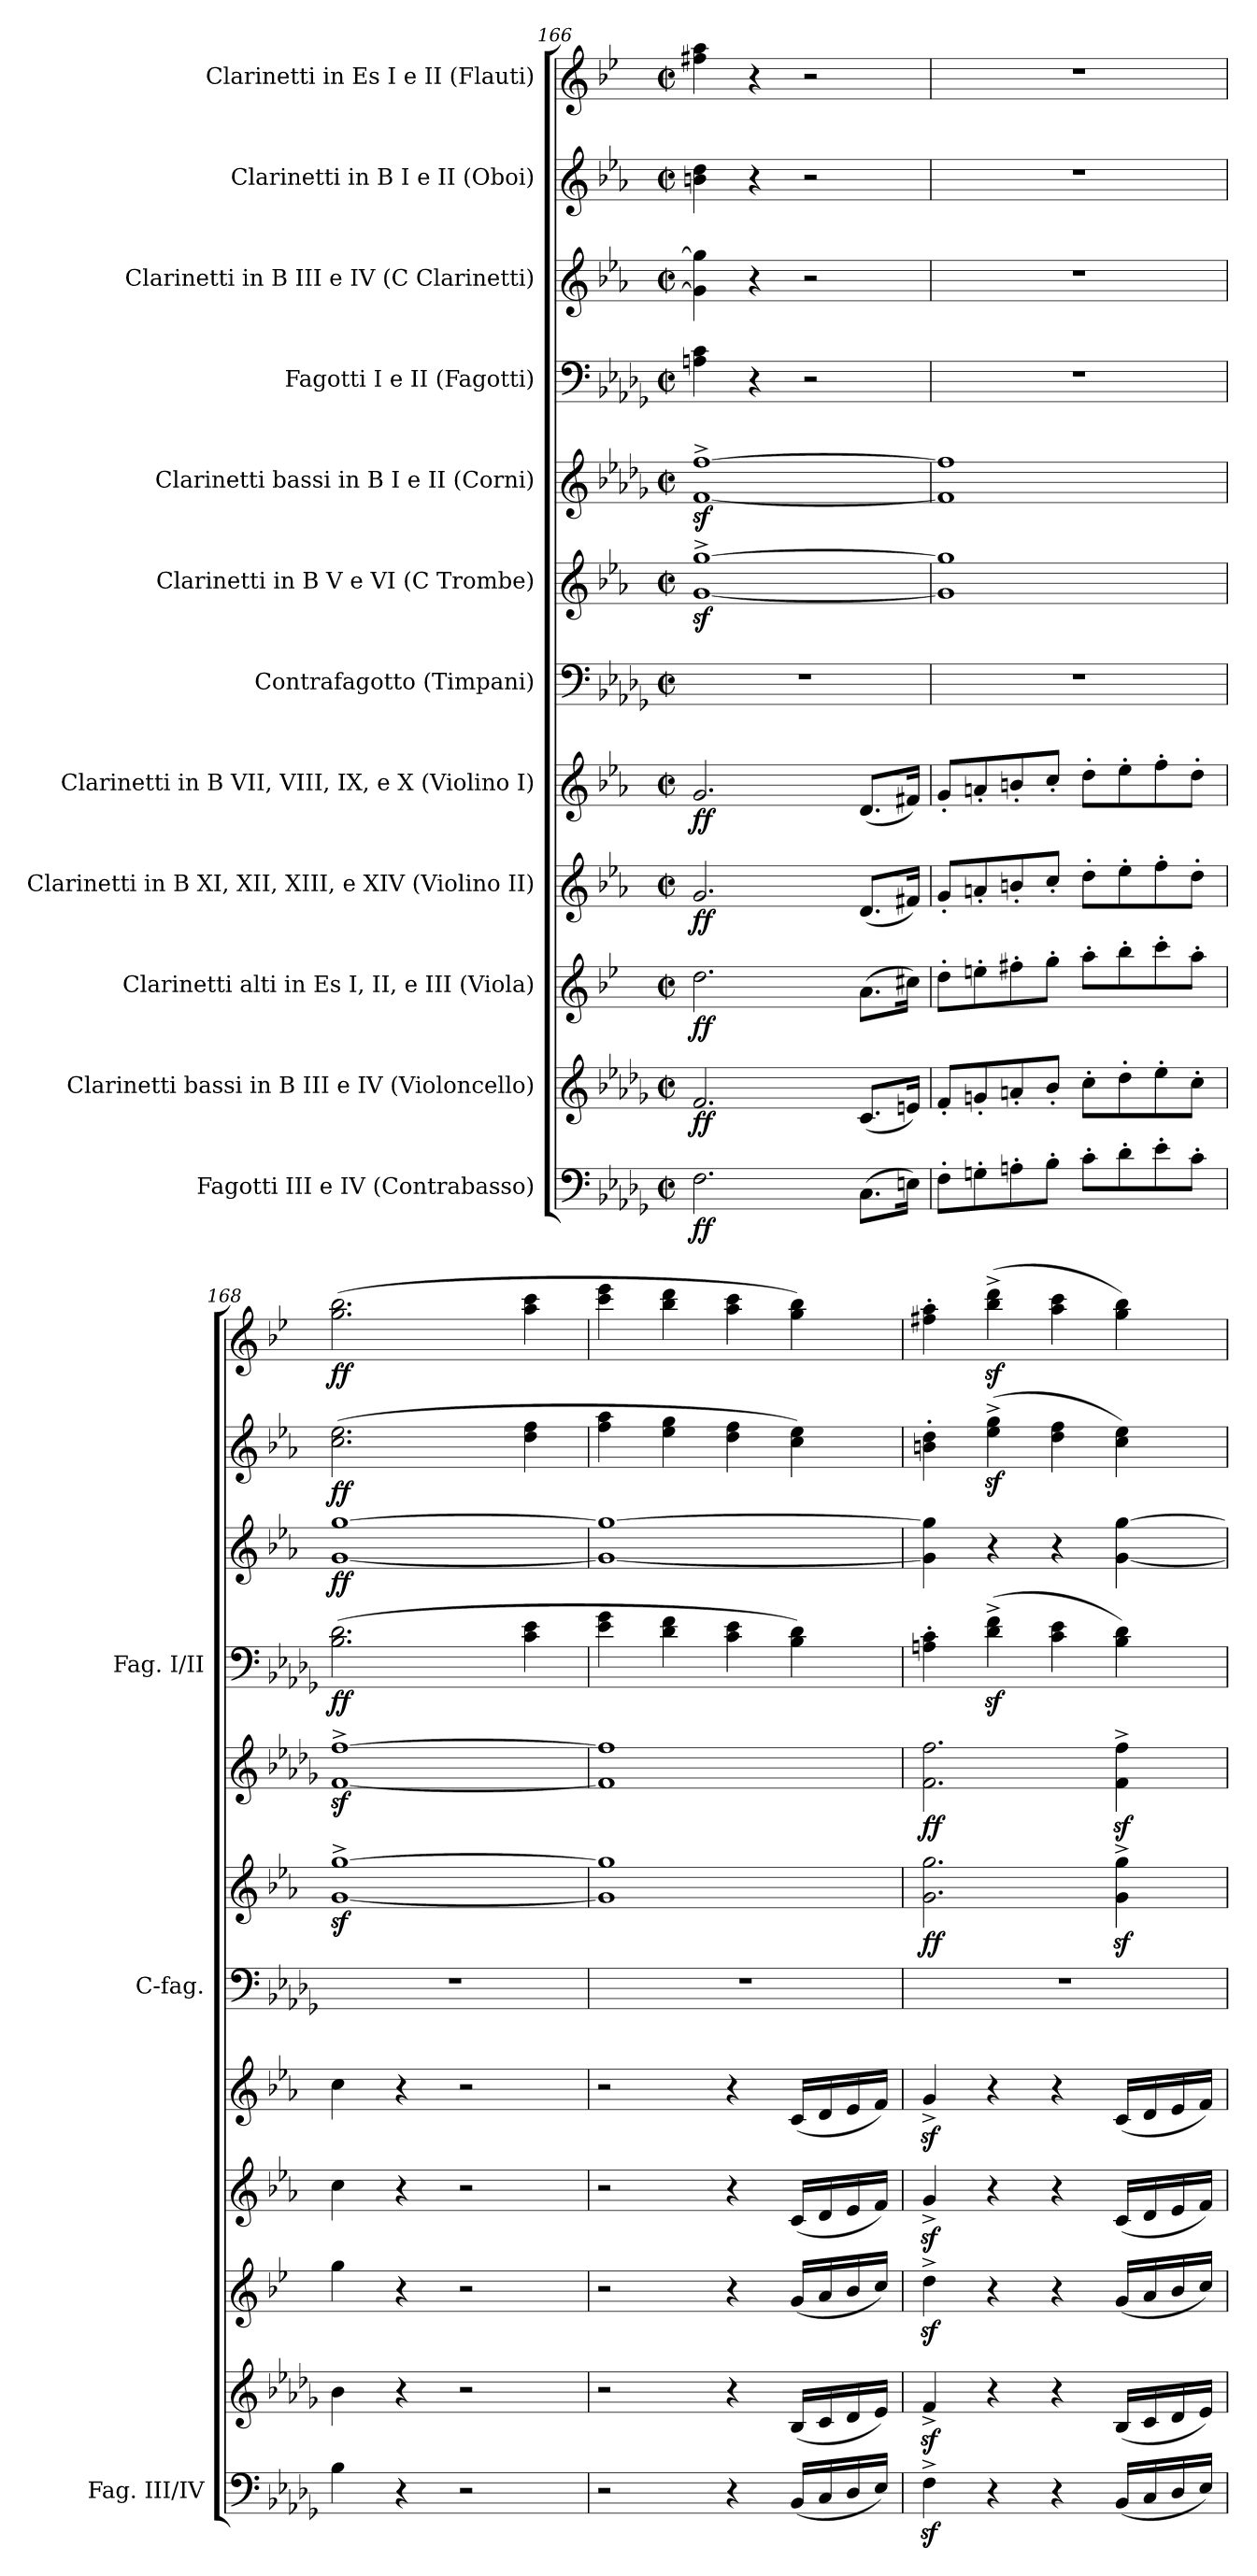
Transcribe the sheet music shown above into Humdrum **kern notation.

**kern	**dynam	**kern	**dynam	**kern	**dynam	**kern	**dynam	**kern	**dynam	**kern	**kern	**dynam	**kern	**dynam	**kern	**dynam	**kern	**dynam	**kern	**dynam	**kern	**dynam
*part12	*part12	*part11	*part11	*part10	*part10	*part9	*part9	*part8	*part8	*part7	*part6	*part6	*part5	*part5	*part4	*part4	*part3	*part3	*part2	*part2	*part1	*part1
*staff12	*staff12	*staff11	*staff11	*staff10	*staff10	*staff9	*staff9	*staff8	*staff8	*staff7	*staff6	*staff6	*staff5	*staff5	*staff4	*staff4	*staff3	*staff3	*staff2	*staff2	*staff1	*staff1
*I"Fagotti III e IV (Contrabasso)	*	*I"Clarinetti bassi in B III e IV (Violoncello)	*	*I"Clarinetti alti in Es I, II, e III (Viola)	*	*I"Clarinetti in B XI, XII, XIII, e XIV (Violino II)	*	*I"Clarinetti in B VII, VIII, IX, e X (Violino I)	*	*I"Contrafagotto (Timpani)	*I"Clarinetti in B V e VI (C Trombe)	*	*I"Clarinetti bassi in B I e II (Corni)	*	*I"Fagotti I e II (Fagotti)	*	*I"Clarinetti in B III e IV (C Clarinetti)	*	*I"Clarinetti in B I e II (Oboi)	*	*I"Clarinetti in Es I e II (Flauti)	*
*I'Fag. III/IV	*	*	*	*	*	*	*	*	*	*I'C-fag.	*	*	*	*	*I'Fag. I/II	*	*	*	*	*	*	*
!!LO:PB:g=z
*clefF4	*	*clefG2	*	*clefG2	*	*clefG2	*	*clefG2	*	*clefF4	*clefG2	*	*clefG2	*	*clefF4	*	*clefG2	*	*clefG2	*	*clefG2	*
*	*	*ITrd8c14	*	*ITrd5c9	*	*ITrd1c2	*	*ITrd1c2	*	*ITrd7c12	*ITrd1c2	*	*ITrd8c14	*	*	*	*ITrd1c2	*	*ITrd1c2	*	*ITrd-2c-3	*
*k[b-e-a-d-g-]	*	*k[b-e-a-d-g-]	*	*k[b-e-a-d-g-]	*	*k[b-e-a-d-g-]	*	*k[b-e-a-d-g-]	*	*k[b-e-a-d-g-]	*k[b-e-a-d-g-]	*	*k[b-e-a-d-g-]	*	*k[b-e-a-d-g-]	*	*k[b-e-a-d-g-]	*	*k[b-e-a-d-g-]	*	*k[b-e-a-d-g-]	*
*M2/2	*	*M2/2	*	*M2/2	*	*M2/2	*	*M2/2	*	*M2/2	*M2/2	*	*M2/2	*	*M2/2	*	*M2/2	*	*M2/2	*	*M2/2	*
*met(c|)	*	*met(c|)	*	*met(c|)	*	*met(c|)	*	*met(c|)	*	*met(c|)	*met(c|)	*	*met(c|)	*	*met(c|)	*	*met(c|)	*	*met(c|)	*	*met(c|)	*
=166	=166	=166	=166	=166	=166	=166	=166	=166	=166	=166	=166	=166	=166	=166	=166	=166	=166	=166	=166	=166	=166	=166
!	!LO:DY:b	!	!LO:DY:b	!	!LO:DY:b	!	!LO:DY:b	!	!LO:DY:b	!	!	!	!	!	!	!	!	!	!	!	!	!
2.F\	ff	2.F/	ff	2.f\	ff	2.f/	ff	2.f/	ff	1r	[1fz<^ [1ffz<^	.	[1Fz<^ [1fz<^	.	4An\ 4c\	.	4f\] 4ff\]	.	4an\ 4cc\	.	4aan\ 4ccc\	.
.	.	.	.	.	.	.	.	.	.	.	.	.	.	.	4r	.	4r	.	4r	.	4r	.
.	.	.	.	.	.	.	.	.	.	.	.	.	.	.	2r	.	2r	.	2r	.	2r	.
(>8.C\L	.	(<8.C/L	.	(>8.c\L	.	(<8.c/L	.	(<8.c/L	.	.	.	.	.	.	.	.	.	.	.	.	.	.
16En\Jk)	.	16En/Jk)	.	16en\Jk)	.	16en/Jk)	.	16en/Jk)	.	.	.	.	.	.	.	.	.	.	.	.	.	.
=167	=167	=167	=167	=167	=167	=167	=167	=167	=167	=167	=167	=167	=167	=167	=167	=167	=167	=167	=167	=167	=167	=167
8F'\L	.	8F'/L	.	8f'\L	.	8f'/L	.	8f'/L	.	1r	1f] 1ff]	.	1F] 1f]	.	1r	.	1r	.	1r	.	1r	.
8Gn'\	.	8Gn'/	.	8gn'\	.	8gn'/	.	8gn'/	.	.	.	.	.	.	.	.	.	.	.	.	.	.
8An'\	.	8An'/	.	8an'\	.	8an'/	.	8an'/	.	.	.	.	.	.	.	.	.	.	.	.	.	.
8B-'\J	.	8B-'/J	.	8b-'\J	.	8b-'/J	.	8b-'/J	.	.	.	.	.	.	.	.	.	.	.	.	.	.
8c'\L	.	8c'\L	.	8cc'\L	.	8cc'\L	.	8cc'\L	.	.	.	.	.	.	.	.	.	.	.	.	.	.
8d-'\	.	8d-'\	.	8dd-'\	.	8dd-'\	.	8dd-'\	.	.	.	.	.	.	.	.	.	.	.	.	.	.
8e-'\	.	8e-'\	.	8ee-'\	.	8ee-'\	.	8ee-'\	.	.	.	.	.	.	.	.	.	.	.	.	.	.
8c'\J	.	8c'\J	.	8cc'\J	.	8cc'\J	.	8cc'\J	.	.	.	.	.	.	.	.	.	.	.	.	.	.
=168	=168	=168	=168	=168	=168	=168	=168	=168	=168	=168	=168	=168	=168	=168	=168	=168	=168	=168	=168	=168	=168	=168
!	!	!	!	!	!	!	!	!	!	!	!	!	!	!	!	!LO:DY:b	!	!LO:DY:b	!	!LO:DY:b	!	!LO:DY:b
4B-\	.	4B-\	.	4b-\	.	4b-\	.	4b-\	.	1r	[1fz<^ [1ffz<^	.	[1Fz<^ [1fz<^	.	(>2.B-\ 2.d-\	ff	[1f [1ff	ff	(>2.b-\ 2.dd-\	ff	(>2.bb-\ 2.ddd-\	ff
4r	.	4r	.	4r	.	4r	.	4r	.	.	.	.	.	.	.	.	.	.	.	.	.	.
2r	.	2r	.	2r	.	2r	.	2r	.	.	.	.	.	.	.	.	.	.	.	.	.	.
.	.	.	.	.	.	.	.	.	.	.	.	.	.	.	4c\ 4e-\	.	.	.	4cc\ 4ee-\	.	4ccc\ 4eee-\	.
=169	=169	=169	=169	=169	=169	=169	=169	=169	=169	=169	=169	=169	=169	=169	=169	=169	=169	=169	=169	=169	=169	=169
2r	.	2r	.	2r	.	2r	.	2r	.	1r	1f] 1ff]	.	1F] 1f]	.	4e-\ 4g-\	.	1f_ 1ff_	.	4ee-\ 4gg-\	.	4eee-\ 4ggg-\	.
.	.	.	.	.	.	.	.	.	.	.	.	.	.	.	4d-\ 4f\	.	.	.	4dd-\ 4ff\	.	4ddd-\ 4fff\	.
4r	.	4r	.	4r	.	4r	.	4r	.	.	.	.	.	.	4c\ 4e-\	.	.	.	4cc\ 4ee-\	.	4ccc\ 4eee-\	.
(<16BB-/LL	.	(<16BB-/LL	.	(<16B-/LL	.	(<16B-/LL	.	(<16B-/LL	.	.	.	.	.	.	4B-\ 4d-\)	.	.	.	4b-\ 4dd-\)	.	4bb-\ 4ddd-\)	.
16C/	.	16C/	.	16c/	.	16c/	.	16c/	.	.	.	.	.	.	.	.	.	.	.	.	.	.
16D-/	.	16D-/	.	16d-/	.	16d-/	.	16d-/	.	.	.	.	.	.	.	.	.	.	.	.	.	.
16E-/JJ)	.	16E-/JJ)	.	16e-/JJ)	.	16e-/JJ)	.	16e-/JJ)	.	.	.	.	.	.	.	.	.	.	.	.	.	.
=170	=170	=170	=170	=170	=170	=170	=170	=170	=170	=170	=170	=170	=170	=170	=170	=170	=170	=170	=170	=170	=170	=170
!	!	!	!	!	!	!	!	!	!	!	!	!LO:DY:b	!	!LO:DY:b	!	!	!	!	!	!	!	!
4Fz<^\	.	4Fz<^/	.	4fz<^\	.	4fz<^/	.	4fz<^/	.	1r	2.f\ 2.ff\	ff	2.F\ 2.f\	ff	4An\' 4c\'	.	4f\] 4ff\]	.	4an\' 4cc\'	.	4aan\' 4ccc\'	.
4r	.	4r	.	4r	.	4r	.	4r	.	.	.	.	.	.	(>4d-\z<^ 4f\z<^	.	4r	.	(>4dd-\z<^ 4ff\z<^	.	(>4ddd-\z<^ 4fff\z<^	.
4r	.	4r	.	4r	.	4r	.	4r	.	.	.	.	.	.	4c\ 4e-\	.	4r	.	4cc\ 4ee-\	.	4ccc\ 4eee-\	.
(<16BB-/LL	.	(<16BB-/LL	.	(<16B-/LL	.	(<16B-/LL	.	(<16B-/LL	.	.	4f\z<^ 4ff\z<^	.	4F\z<^ 4f\z<^	.	4B-\ 4d-\)	.	[4f\ [4ff\	.	4b-\ 4dd-\)	.	4bb-\ 4ddd-\)	.
16C/	.	16C/	.	16c/	.	16c/	.	16c/	.	.	.	.	.	.	.	.	.	.	.	.	.	.
16D-/	.	16D-/	.	16d-/	.	16d-/	.	16d-/	.	.	.	.	.	.	.	.	.	.	.	.	.	.
16E-/JJ)	.	16E-/JJ)	.	16e-/JJ)	.	16e-/JJ)	.	16e-/JJ)	.	.	.	.	.	.	.	.	.	.	.	.	.	.
=	=	=	=	=	=	=	=	=	=	=	=	=	=	=	=	=	=	=	=	=	=	=
*-	*-	*-	*-	*-	*-	*-	*-	*-	*-	*-	*-	*-	*-	*-	*-	*-	*-	*-	*-	*-	*-	*-
